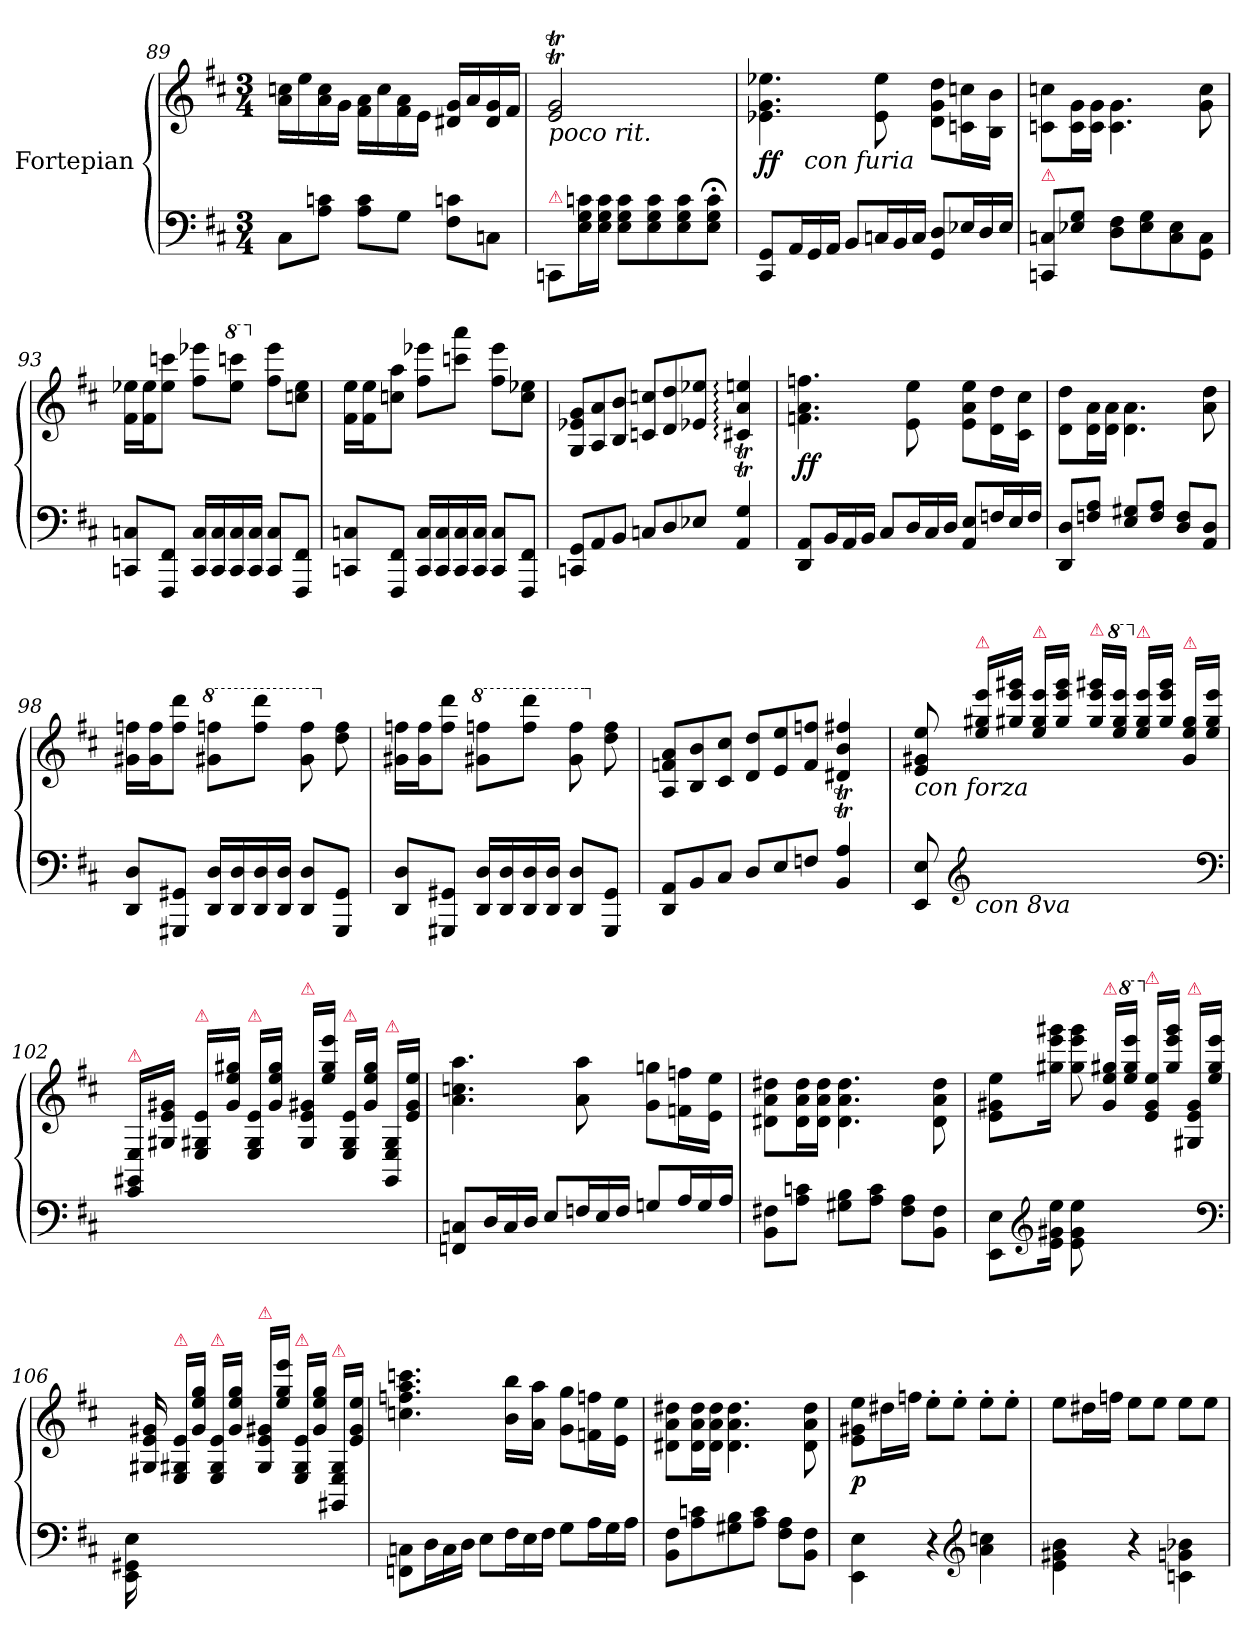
**kern	**kern	**dynam
*part1	*part1	*part1
*staff2	*staff1	*staff1/2
*I"Fortepian	*	*
*clefF4	*clefG2	*
*k[f#c#]	*k[f#c#]	*
*M3/4	*M3/4	*
=89	=89	=89
8C#\L	16a\ 16ccn\LL	.
.	16ee\	.
8A\ 8cn\J	16a\ 16cc\	.
.	16g\JJ	.
8A\ 8c\L	16f#\ 16a\LL	.
.	16cc\	.
8G\J	16f#\ 16a\	.
.	16e\JJ	.
8F#\ 8cn\L	16d#X/ 16g/LL	.
.	16a/	.
8Cn\J	16d#/ 16g/	.
.	16f#/JJ	.
=90	=90	=90
!	!LO:TX:b:i:t=poco rit.	!
!LO:TX:a:color=crimson:t=⚠	!	!
!	!LO:N:vis=2	!
8CCn/L	2.eT/ 2.gT/	.
16E\ 16G\ 16cn\L	.	.
16E\ 16G\ 16c\JJ	.	.
8E\ 8G\ 8c\L	.	.
8E\ 8G\ 8c\	.	.
8E\ 8G\ 8c\	.	.
8E;<\ 8G;<\ 8c;<\J	.	.
=91	=91	=91
*	*^	*
8CC#/ 8GG/L	4.e-X\ 4.g\ 4.ee-X\	6ryy	ff
*Xtuplet	*	*	*
24AA/L	.	.	.
!	!	!LO:TX:b:i:t=con furia	!
24GG/	.	3..ryy	.
24AA/JJ	.	.	.
8BB/L	.	.	.
24Cn/L	8e-\ 8ee-\	.	.
24BB/	.	.	.
24C/JJ	.	.	.
8GG/ 8D/L	8d\ 8g\ 8dd\L	.	.
24E-X/L	16cn\ 16ccn\L	.	.
24D/	.	.	.
.	16B\ 16b\JJ	.	.
24E-/JJ	.	.	.
=92	=92	=92	=92
!LO:TX:a:color=crimson:t=⚠	!	!	!
*	*v	*v	*
8CCn/ 8Cn/L	8cn\ 8ccn\L	.
8E-X\ 8G\J	16c\ 16g\L	.
.	16c\ 16g\JJ	.
8D\ 8F#\L	4.c\ 4.g\	.
8E-\ 8G\	.	.
8C\ 8E-\	.	.
8GG\ 8C\J	8g\ 8cc\	.
=93	=93	=93
8CCn/ 8Cn/L	16f#\ 16ee-X\LL	.
.	16f#\ 16ee-\J	.
8FFF#/ 8FF#/J	8ee-\ 8cccn\J	.
16CC/ 16C/LL	8ff#\ 8eee-X\L	.
16CC/ 16C/	.	.
*	*8va	*
16CC/ 16C/	8eee-\ 8ccccn\J	.
16CC/ 16C/JJ	.	.
*	*X8va	*
8CC/ 8C/L	8ff#\ 8eee-\L	.
8FFF#/ 8FF#/J	8ccn\ 8ee-\J	.
=94	=94	=94
8CCn/ 8Cn/L	16f#\ 16ee\LL	.
.	16f#\ 16ee\J	.
8FFF#/ 8FF#/J	8ccn\ 8aa\J	.
16CC/ 16C/LL	8ff#\ 8eee-X\L	.
16CC/ 16C/	.	.
16CC/ 16C/	8cccn\ 8aaa\J	.
16CC/ 16C/JJ	.	.
8CC/ 8C/L	8ff#\ 8eee-\L	.
8FFF#/ 8FF#/J	8cc\ 8ee-X\J	.
=95	=95	=95
*	*Xtuplet	*
12CCn/ 12GG/L	12G/ 12e-X/ 12g/L	.
12AA/	12A/ 12a/	.
12BB/J	12B/ 12b/J	.
12Cn/L	12cn/ 12ccn/L	.
12D/	12d/ 12dd/	.
12E-X/J	12e-X/ 12ee-X/J	.
4AAT/ 4GT/	4c#X:/ 4a:/ 4een:/	.
=96	=96	=96
8DD/ 8AA/L	4.fn\ 4.a\ 4.ffn\	ff.
24BB/L	.	.
24AA/	.	.
24BB/JJ	.	.
8C#/L	.	.
24D/L	8e\ 8ee\	.
24C#/	.	.
24D/JJ	.	.
8AA/ 8E/L	8e\ 8a\ 8ee\L	.
24Fn/L	16d\ 16dd\L	.
24E/	.	.
.	16c#\ 16cc#\JJ	.
24F/JJ	.	.
=97	=97	=97
8DD/ 8D/L	8d\ 8dd\L	.
8Fn/ 8A/J	16d\ 16a\L	.
.	16d\ 16a\JJ	.
8E/ 8G#X/L	4.d\ 4.a\	.
8F/ 8A/J	.	.
8D/ 8F/L	.	.
8AA/ 8D/J	8a\ 8dd\	.
=98	=98	=98
8DD/ 8D/L	16g#X\ 16ffn\LL	.
.	16g#\ 16ff\J	.
8GGG#X/ 8GG#X/J	8ff\ 8ddd\J	.
*	*8va	*
16DD/ 16D/LL	8gg#X\ 8fffn\L	.
16DD/ 16D/	.	.
16DD/ 16D/	8fff\ 8dddd\J	.
16DD/ 16D/JJ	.	.
8DD/ 8D/L	8gg#\ 8fff\	.
*	*X8va	*
8GGG#/ 8GG#/J	8dd\ 8ff\	.
=99	=99	=99
8DD/ 8D/L	16g#X\ 16ffn\LL	.
.	16g#\ 16ff\J	.
8GGG#X/ 8GG#X/J	8ff\ 8ddd\J	.
*	*8va	*
16DD/ 16D/LL	8gg#X\ 8fffn\L	.
16DD/ 16D/	.	.
16DD/ 16D/	8fff\ 8dddd\J	.
16DD/ 16D/JJ	.	.
8DD/ 8D/L	8gg#\ 8fff\	.
*	*X8va	*
8GGG#/ 8GG#/J	8dd\ 8ff\	.
=100	=100	=100
12DD/ 12AA/L	12A/ 12fn/ 12a/L	.
12BB/	12B/ 12b/	.
12C#/J	12c#/ 12cc#/J	.
12D/L	12d/ 12dd/L	.
12E/	12e/ 12ee/	.
12Fn/J	12f/ 12ffn/J	.
4BBT/ 4AT/	4d#X/ 4b/ 4ff#X/	.
=101	=101	=101
!	!LO:TX:b:i:t=con forza	!
8EE/ 8E/	8e/ 8g#X/ 8ee/	.
*clefG2	*	*
!	!LO:TX:a:color=crimson:t=⚠	!
!LO:TX:b:i:t=con 8va	!	!
8ryy	16ee/ 16gg#X/ 16eee/LL	.
.	16gg#X\ 16eee\ 16ggg#X\JJ	.
!	!LO:TX:a:color=crimson:t=⚠	!
2ryy	16ee/ 16gg#/ 16eee/LL	.
.	16gg#\ 16eee\ 16ggg#\JJ	.
!	!LO:TX:a:color=crimson:t=⚠	!
.	16gg#/ 16eee/ 16ggg#X/LL	.
*	*8va	*
.	16eee\ 16ggg#\ 16eeee\JJ	.
*	*X8va	*
!	!LO:TX:a:color=crimson:t=⚠	!
.	16ee/ 16gg#/ 16eee/LL	.
.	16gg#\ 16eee\ 16ggg#\JJ	.
!	!LO:TX:a:color=crimson:t=⚠	!
.	16g#/ 16ee/ 16gg#/LL	.
.	16ee\ 16gg#\ 16eee\JJ	.
*clefF4	*	*
=102	=102	=102
!	!LO:TX:a:color=crimson:t=⚠	!
2.ryy	16EE/ 16GG#X/ 16E/LL	.
.	16G#X\ 16e\ 16g#X\JJ	.
!	!LO:TX:a:color=crimson:t=⚠	!
.	16E/ 16G#X/ 16e/LL	.
.	16g#\ 16ee\ 16gg#X\JJ	.
!	!LO:TX:a:color=crimson:t=⚠	!
.	16E/ 16G#/ 16e/LL	.
.	16g#\ 16ee\ 16gg#\JJ	.
!	!LO:TX:a:color=crimson:t=⚠	!
.	16G#/ 16e/ 16g#X/LL	.
.	16ee\ 16gg#\ 16eee\JJ	.
!	!LO:TX:a:color=crimson:t=⚠	!
.	16E/ 16G#/ 16e/LL	.
.	16g#\ 16ee\ 16gg#\JJ	.
!	!LO:TX:a:color=crimson:t=⚠	!
.	16GG#/ 16E/ 16G#/LL	.
.	16e\ 16g#\ 16ee\JJ	.
=103	=103	=103
8FFn/ 8Cn/L	4.a\ 4.ccn\ 4.aa\	.
24D/L	.	.
24C/	.	.
24D/JJ	.	.
8E/L	.	.
24Fn/L	8a\ 8aa\	.
24E/	.	.
24F/JJ	.	.
8Gn/L	8g\ 8ggn\L	.
24A/L	16fn\ 16ffn\L	.
24G/	.	.
.	16e\ 16ee\JJ	.
24A/JJ	.	.
=104	=104	=104
8BB\ 8F#X\L	8d#X\ 8a\ 8dd#X\L	.
8A\ 8cn\J	16d#\ 16a\ 16dd#\L	.
.	16d#\ 16a\ 16dd#\JJ	.
8G#X\ 8B\L	4.d#\ 4.a\ 4.dd#\	.
8A\ 8c\J	.	.
8F#\ 8A\L	.	.
8BB\ 8F#\J	8d#\ 8a\ 8dd#\	.
=105	=105	=105
!LO:N:vis=8	!LO:N:vis=8	!
8.EE\ 8.E\L	8.e\ 8.g#X\ 8.ee\L	.
*clefG2	*	*
16e\ 16g#X\ 16ee\Jk	16gg#X\ 16eee\ 16ggg#X\Jk	.
8e\ 8g#\ 8ee\	8gg#\ 8eee\ 8ggg#\	.
!	!LO:TX:a:color=crimson:t=⚠	!
4.ryy	16g#/ 16ee/ 16gg#X/LL	.
*	*8va	*
.	16eee\ 16ggg#\ 16eeee\JJ	.
*	*X8va	*
!	!LO:TX:a:color=crimson:t=⚠	!
.	16e/ 16g#/ 16ee/LL	.
.	16gg#\ 16eee\ 16ggg#\JJ	.
!	!LO:TX:a:color=crimson:t=⚠	!
.	16G#X/ 16e/ 16g#/LL	.
.	16ee\ 16gg#\ 16eee\JJ	.
*clefF4	*	*
=106	=106	=106
16EE\ 16GG#X\ 16E\	16ryy	.
16ryy	16G#X/ 16e/ 16g#X/	.
!	!LO:TX:a:color=crimson:t=⚠	!
8ryy	16E/ 16G#X/ 16e/LL	.
.	16g#\ 16ee\ 16gg\JJ	.
!	!LO:TX:a:color=crimson:t=⚠	!
2ryy	16E/ 16G#/ 16e/LL	.
.	16g#\ 16ee\ 16gg\JJ	.
!	!LO:TX:a:color=crimson:t=⚠	!
.	16G#/ 16e/ 16g#X/LL	.
.	16ee\ 16gg\ 16eee\JJ	.
!	!LO:TX:a:color=crimson:t=⚠	!
.	16E/ 16G#/ 16e/LL	.
.	16g#\ 16ee\ 16gg\JJ	.
!	!LO:TX:a:color=crimson:t=⚠	!
.	16GG#X/ 16E/ 16G#/LL	.
.	16e\ 16g#\ 16ee\JJ	.
=107	=107	=107
8FFn\ 8Cn\L	4.ccn\ 4.ffn\ 4.aa\ 4.cccn\	.
24D\L	.	.
24C\	.	.
24D\JJ	.	.
8E\L	.	.
24F#\L	16b\ 16bb\LL	.
24E\	.	.
.	16a\ 16aa\JJ	.
24F#\JJ	.	.
8G\L	8g\ 8gg\L	.
24A\L	16fn\ 16ffn\L	.
24G\	.	.
.	16e\ 16ee\JJ	.
24A\JJ	.	.
=108	=108	=108
8BB\ 8F#\L	8d#X\ 8a\ 8dd#X\L	.
8A\ 8cn\	16d#\ 16a\ 16dd#\L	.
.	16d#\ 16a\ 16dd#\JJ	.
8G#X\ 8B\	4.d#\ 4.a\ 4.dd#\	.
8A\ 8c\J	.	.
8F#\ 8A\L	.	.
8BB\ 8F#\J	8d#\ 8a\ 8dd#\	.
=109	=109	=109
4EE\ 4E\	8e\ 8g#X\ 8ee\L	p
.	16dd#X\L	.
.	16ffn\JJ	.
4r	8ee'\L	.
.	8ee'\J	.
*clefG2	*	*
4a\ 4ccn\	8ee'\L	.
.	8ee'\J	.
=110	=110	=110
4e\ 4g#X\ 4b\	8ee\L	.
.	16dd#X\L	.
.	16ffn\JJ	.
4r	8ee\L	.
.	8ee\J	.
4cn\ 4gn\ 4b-X\	8ee\L	.
.	8ee\J	.
=	=	=
*-	*-	*-
